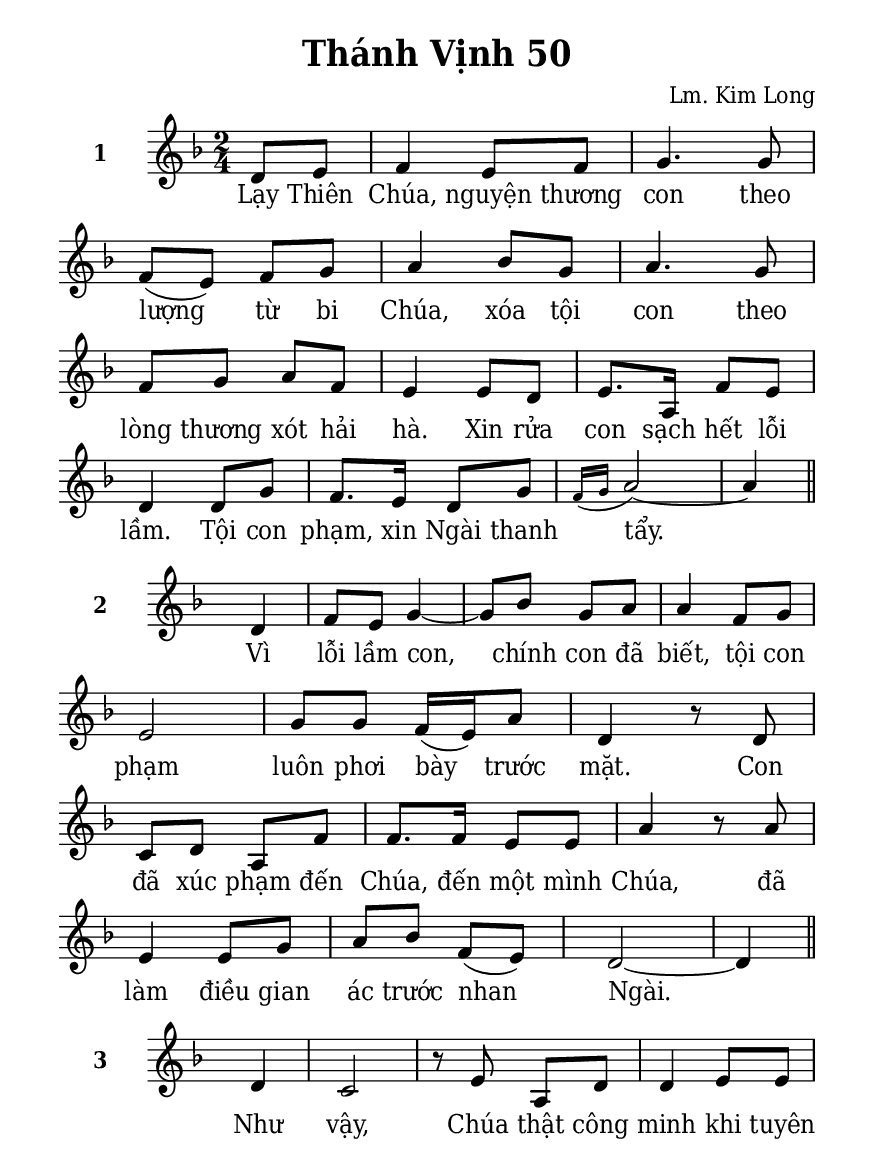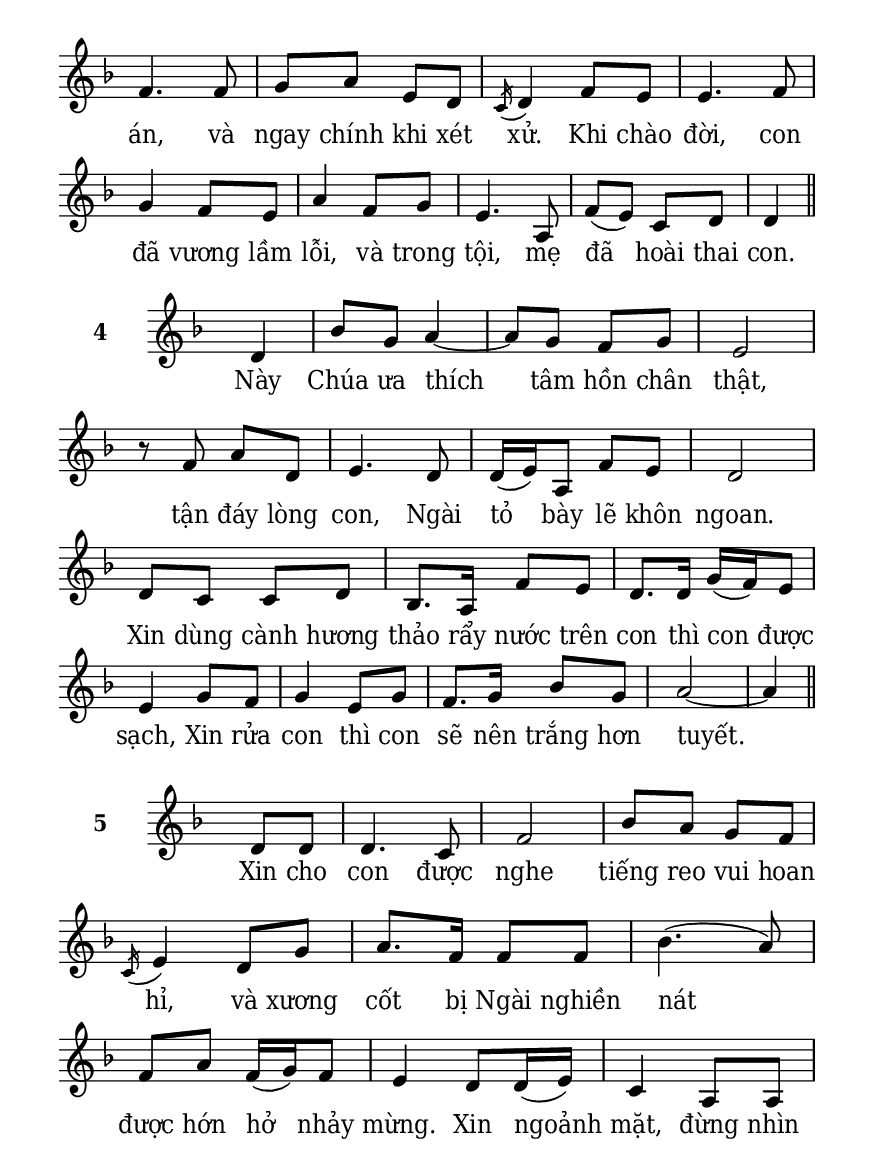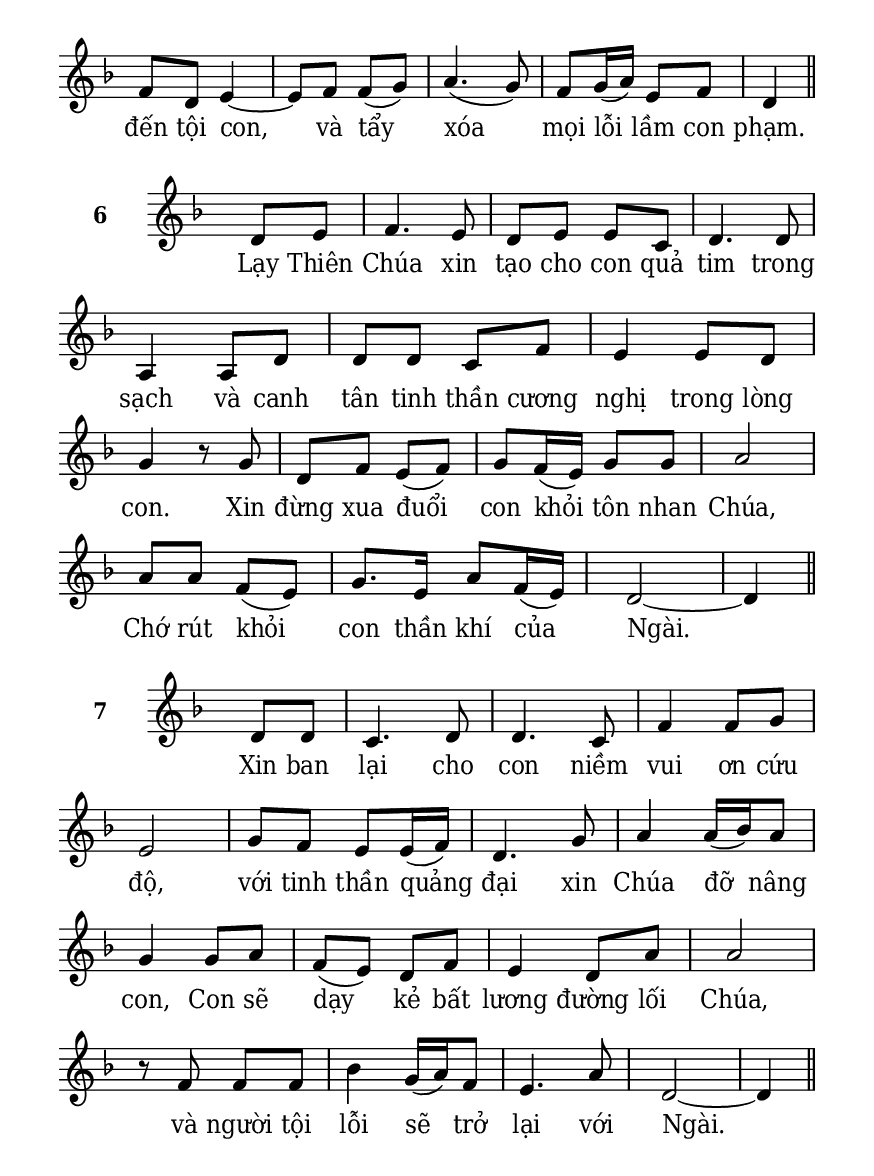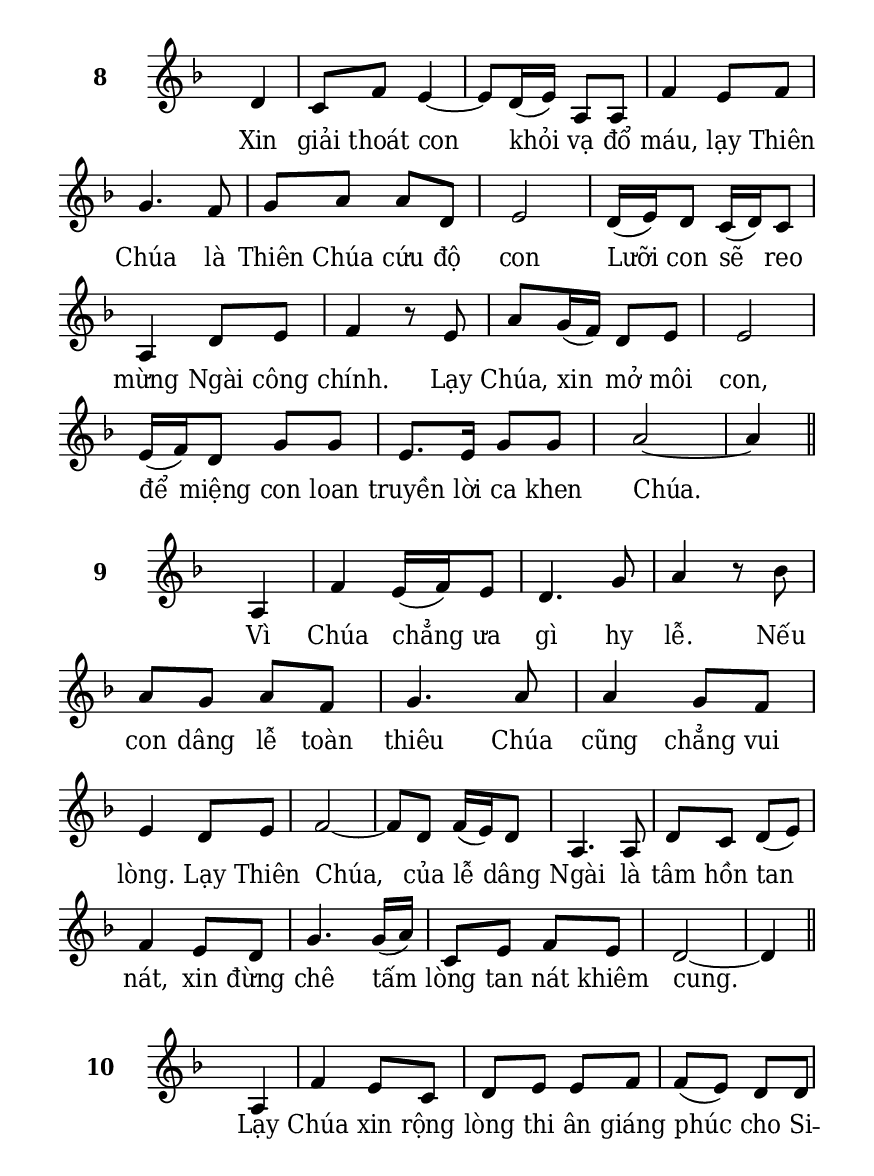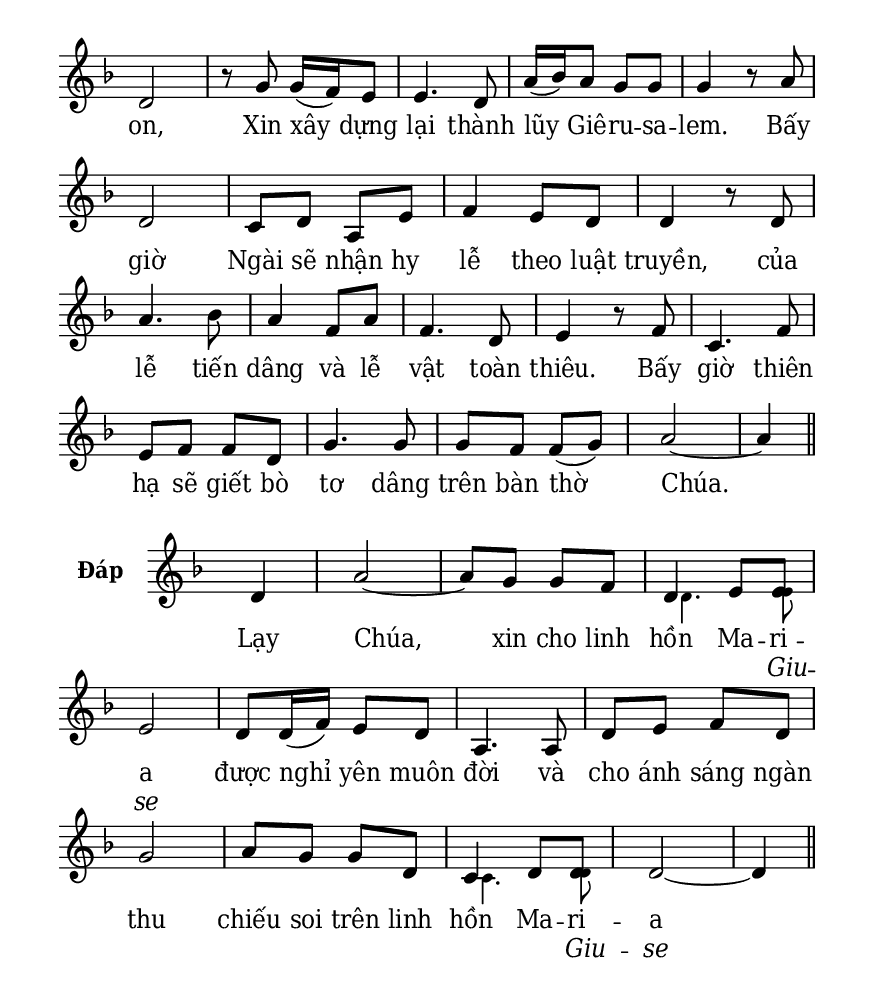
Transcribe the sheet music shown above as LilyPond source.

% Cài đặt chung
\version "2.22.1"
\include "english.ly"

\header {
  title = "Thánh Vịnh 50"
  composer = "Lm. Kim Long"
  %arranger = " "
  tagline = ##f
}

% Nhạc
nhacPhanMot = \relative c' {
  \key f \major
  \time 2/4
  \partial 4 d8 e |
  f4 e8 f |
  g4. g8 |
  f (e) f g |
  a4 bf8 g |
  a4. g8 |
  f g a f |
  e4 e8 d |
  e8. a,16 f'8 e |
  d4 d8 g |
  f8. e16 d8 g |
  \slashedGrace { f16 (g } a2) ~ |
  a4 \bar "||"
}

nhacPhanHai = \relative c' {
  \key f \major
  \time 2/4
  \partial 4 d4 |
  f8 e g4 ~ |
  g8 bf g a |
  a4 f8 g |
  e2 |
  g8 g f16 (e) a8 |
  d,4 r8 d |
  c d a f' |
  f8. f16 e8 e |
  a4 r8 a |
  e4 e8 g |
  a bf f (e) |
  d2 ~ |
  d4 \bar "||"
}

nhacPhanBa = \relative c' {
  \key f \major
  \time 2/4
  \partial 4 d4 |
  c2 |
  r8 e a, d |
  d4 e8 e |
  f4. f8 |
  g a e d |
  \slashedGrace { c16 ( } d4) f8 e |
  e4. f8 |
  g4 f8 e |
  a4 f8 g |
  e4. a,8 |
  f' (e) c d |
  d4 \bar "||"
}

nhacPhanBon = \relative c' {
  \key f \major
  \time 2/4
  \partial 4 d4 |
  bf'8 g a4 ~ |
  a8 g f g |
  e2 |
  r8 f a d, |
  e4. d8 |
  d16 (e) a,8 f' e |
  d2 |
  d8 c c d |
  bf8. a16 f'8 e |
  d8. d16 g (f) e8 |
  e4 g8 f |
  g4 e8 g |
  f8. g16 bf8 g |
  a2 ~ |
  a4 \bar "||"
}

nhacPhanNam = \relative c' {
  \key f \major
  \time 2/4
  \partial 4 d8 d |
  d4. c8 |
  f2 |
  bf8 a g f |
  \slashedGrace { c16 ( } e4) d8 g |
  a8. f16 f8 f |
  bf4. (a8) |
  f a f16 (g) f8 |
  e4 d8 d16 (e) |
  c4 a8 a |
  f' d e4 ~ |
  e8 f f (g) |
  a4. (g8) |
  f g16 (a) e8 f |
  d4 \bar "||"
}

nhacPhanSau = \relative c' {
  \key f \major
  \time 2/4
  \partial 4 d8 e |
  f4. e8 |
  d e e c |
  d4. d8 |
  a4 a8 d |
  d d c f |
  e4 e8 d |
  g4 r8 g |
  d f e (f) |
  g f16 (e) g8 g |
  a2 |
  a8 a f (e) |
  g8. e16 a8 f16 (e) |
  d2 ~ |
  d4 \bar "||"
}

nhacPhanBay = \relative c' {
  \key f \major
  \time 2/4
  \partial 4 d8 d |
  c4. d8 |
  d4. c8 |
  f4 f8 g |
  e2 |
  g8 f e e16 (f) |
  d4. g8 |
  a4 a16 (bf) a8 |
  g4 g8 a |
  f (e) d f |
  e4 d8 a' |
  a2 |
  r8 f f f |
  bf4 g16 (a) f8 |
  e4. a8 |
  d,2 ~ |
  d4 \bar "||"
}

nhacPhanTam = \relative c' {
  \key f \major
  \time 2/4
  \partial 4 d4 |
  c8 f e4 ~ |
  e8 d16 (e) a,8 a |
  f'4 e8 f |
  g4. f8 |
  g a a d, |
  e2 |
  d16 (e) d8 c16 (d) c8 |
  a4 d8 e |
  f4 r8 e |
  a g16 (f) d8 e |
  e2 |
  e16 (f) d8 g g |
  e8. e16 g8 g |
  a2 ~ |
  a4 \bar "||"
}

nhacPhanChin = \relative c' {
  \key f \major
  \time 2/4
  \partial 4 a4 |
  f'4 e16 (f) e8 |
  d4. g8 |
  a4 r8 bf |
  a g a f |
  g4. a8 |
  a4 g8 f |
  e4 d8 e |
  f2 ~ |
  f8 d f16 (e) d8 |
  a4. a8 |
  d c d (e) |
  f4 e8 d |
  g4. g16 (a) |
  c,8 e f e |
  d2 ~ |
  d4 \bar "||"
}

nhacPhanMuoi = \relative c' {
  \key f \major
  \time 2/4
  \partial 4 a4 |
  f'4 e8 c |
  d e e f |
  f (e) d d |
  d2 |
  r8 g g16 (f) e8 |
  e4. d8 |
  a'16 (bf) a8 g g |
  g4 r8 a |
  d,2 |
  c8 d a e' |
  f4 e8 d |
  d4 r8 d |
  a'4. bf8 |
  a4 f8 a |
  f4. d8 |
  e4 r8 f |
  c4. f8 |
  e f f d |
  g4. g8 |
  g f f (g) |
  a2 ~ |
  a4 \bar "||"
}

nhacPhanMuoiMot = \relative c' {
  \key f \major
  \time 2/4
  \partial 4 d4 |
  a'2 ~ |
  a8 g g f |
  <<
    {
      \voiceOne
      d4 e8 e
    }
    \new Voice = "beBas" {
      \voiceTwo
      \override NoteColumn.force-hshift = #1
      \tiny d4. e8
    }
  >>
  \oneVoice
  e2 |
  d8 d16 (f) e8 d |
  a4. a8 |
  d e f d |
  g2 |
  a8 g g d |
  <<
    {
      \voiceOne
      c4 d8 d
    }
    \new Voice = "beBas" {
      \voiceTwo
      \override NoteColumn.force-hshift = #1
      \tiny c4. d8
    }
  >>
  \oneVoice
  d2 ~ |
  d4 \bar "||"
}

% Lời
loiPhanMot = \lyricmode {
  Lạy Thiên Chúa, nguyện thương con theo lượng từ bi Chúa,
  xóa tội con theo lòng thương xót hải hà.
  Xin rửa con sạch hết lỗi lầm.
  Tội con phạm, xin Ngài thanh tẩy.
}

loiPhanHai = \lyricmode {
  Vì lỗi lầm con, chính con đã biết,
  tội con phạm luôn phơi bày trước mặt.
  Con đã xúc phạm đến Chúa, đến một mình Chúa,
  đã làm điều gian ác trước nhan Ngài.
}

loiPhanBa = \lyricmode {
  Như vậy, Chúa thật công minh khi tuyên án,
  và ngay chính khi xét xử.
  Khi chào đời, con đã vương lầm lỗi,
  và trong tội, mẹ đã hoài thai con.
}

loiPhanBon = \lyricmode {
  Này Chúa ưa thích tâm hồn chân thật, tận đáy lòng con,
  Ngài tỏ bày lẽ khôn ngoan.
  Xin dùng cành hương thảo rẩy nước trên con thì con được sạch,
  Xin rửa con thì con sẽ nên trắng hơn tuyết.
}

loiPhanNam = \lyricmode {
  Xin cho con được nghe tiếng reo vui hoan hỉ,
  và xương cốt bị Ngài nghiền nát được hớn hở nhảy mừng.
  Xin ngoảnh mặt, đừng nhìn đến tội con,
  và tẩy xóa mọi lỗi lầm con phạm.
}

loiPhanSau = \lyricmode {
  Lạy Thiên Chúa xin tạo cho con quả tim trong sạch
  và canh tân tinh thần cương nghị trong lòng con.
  Xin đừng xua đuổi con khỏi tôn nhan Chúa,
  Chớ rút khỏi con thần khí của Ngài.
}

loiPhanBay = \lyricmode {
  Xin ban lại cho con niềm vui ơn cứu độ,
  với tinh thần quảng đại xin Chúa đỡ nâng con,
  Con sẽ dạy kẻ bất lương đường lối Chúa,
  và người tội lỗi sẽ trở lại với Ngài.
}

loiPhanTam = \lyricmode {
  Xin giải thoát con khỏi vạ đổ máu,
  lạy Thiên Chúa là Thiên Chúa cứu độ con
  Lưỡi con sẽ reo mừng Ngài công chính.
  Lạy Chúa, xin mở môi con,
  để miệng con loan truyền lời ca khen Chúa.
}

loiPhanChin = \lyricmode {
  Vì Chúa chẳng ưa gì hy lễ.
  Nếu con dâng lễ toàn thiêu Chúa cũng chẳng vui lòng.
  Lạy Thiên Chúa, của lễ dâng Ngài là tâm hồn tan nát,
  xin đừng chê tấm lòng tan nát khiêm cung.
}

loiPhanMuoi = \lyricmode {
  Lạy Chúa xin rộng lòng thi ân giáng phúc cho Si -- on,
  Xin xây dựng lại thành lũy Giê -- ru -- sa -- lem.
  Bấy giờ Ngài sẽ nhận hy lễ theo luật truyền,
  của lễ tiến dâng và lễ vật toàn thiêu.
  Bấy giờ thiên hạ sẽ giết bò tơ dâng trên bàn thờ Chúa.
}

loiPhanMuoiMot = \lyricmode {
  Lạy Chúa, xin cho linh
  <<
  { hồn Ma -- ri -- a }
  \new Lyrics {
	  \set associatedVoice = "beBas"
	  \override Lyrics.LyricText.font-shape = #'italic
	  _ _ Giu -- se
	}
  >>
  được nghỉ yên muôn đời
  và cho ánh sáng ngàn thu chiếu soi trên linh
  <<
  { hồn Ma -- ri -- a }
  \new Lyrics {
	  \set associatedVoice = "beBas"
	  \override Lyrics.LyricText.font-shape = #'italic
	  _ _ Giu -- se
	}
  >>
}

% Dàn trang
\paper {
  #(set-paper-size "a5")
  top-margin = 10\mm
  bottom-margin = 10\mm
  left-margin = 10\mm
  right-margin = 10\mm
  indent = #0
  #(define fonts
	 (make-pango-font-tree "Deja Vu Serif Condensed"
	 		       "Deja Vu Serif Condensed"
			       "Deja Vu Serif Condensed"
			       (/ 20 20)))
  print-page-number = ##f
}

\score {
  <<
    \new Staff \with {
      instrumentName = \markup { \bold "1" }} <<
        \clef treble
        \new Voice = beSop {
          \nhacPhanMot
        }
      \new Lyrics \lyricsto beSop \loiPhanMot
    >>
  >>
  \layout {
    indent = 15
    \override Lyrics.LyricSpace.minimum-distance = #0.8
    \override Score.BarNumber.break-visibility = ##(#f #f #f)
    \override Score.SpacingSpanner.uniform-stretching = ##t
    ragged-last = ##f
  }
}

\score {
  <<
    \new Staff \with {
      instrumentName = \markup { \bold "2" }} <<
        \clef treble
        \new Voice = beSop {
          \nhacPhanHai
        }
      \new Lyrics \lyricsto beSop \loiPhanHai
    >>
  >>
  \layout {
    indent = 15
    \override Staff.TimeSignature.transparent = ##t
    \override Lyrics.LyricSpace.minimum-distance = #0.8
    \override Score.BarNumber.break-visibility = ##(#f #f #f)
    \override Score.SpacingSpanner.uniform-stretching = ##t
    ragged-last = ##f
  }
}

\score {
  <<
    \new Staff \with {
      instrumentName = \markup { \bold "3" }} <<
        \clef treble
        \new Voice = beSop {
          \nhacPhanBa
        }
      \new Lyrics \lyricsto beSop \loiPhanBa
    >>
  >>
  \layout {
    indent = 15
    \override Staff.TimeSignature.transparent = ##t
    \override Lyrics.LyricSpace.minimum-distance = #0.8
    \override Score.BarNumber.break-visibility = ##(#f #f #f)
    \override Score.SpacingSpanner.uniform-stretching = ##t
    ragged-last = ##f
  }
}

\score {
  <<
    \new Staff \with {
      instrumentName = \markup { \bold "4" }} <<
        \clef treble
        \new Voice = beSop {
          \nhacPhanBon
        }
      \new Lyrics \lyricsto beSop \loiPhanBon
    >>
  >>
  \layout {
    indent = 15
    \override Staff.TimeSignature.transparent = ##t
    \override Lyrics.LyricSpace.minimum-distance = #0.8
    \override Score.BarNumber.break-visibility = ##(#f #f #f)
    \override Score.SpacingSpanner.uniform-stretching = ##t
    ragged-last = ##f
  }
}

\score {
  <<
    \new Staff \with {
      instrumentName = \markup { \bold "5" }} <<
        \clef treble
        \new Voice = beSop {
          \nhacPhanNam
        }
      \new Lyrics \lyricsto beSop \loiPhanNam
    >>
  >>
  \layout {
    indent = 15
    \override Staff.TimeSignature.transparent = ##t
    \override Lyrics.LyricSpace.minimum-distance = #0.8
    \override Score.BarNumber.break-visibility = ##(#f #f #f)
    \override Score.SpacingSpanner.uniform-stretching = ##t
    ragged-last = ##f
  }
}

\score {
  <<
    \new Staff \with {
      instrumentName = \markup { \bold "6" }} <<
        \clef treble
        \new Voice = beSop {
          \nhacPhanSau
        }
      \new Lyrics \lyricsto beSop \loiPhanSau
    >>
  >>
  \layout {
    indent = 15
    \override Staff.TimeSignature.transparent = ##t
    \override Lyrics.LyricSpace.minimum-distance = #0.8
    \override Score.BarNumber.break-visibility = ##(#f #f #f)
    \override Score.SpacingSpanner.uniform-stretching = ##t
    ragged-last = ##f
  }
}

\score {
  <<
    \new Staff \with {
      instrumentName = \markup { \bold "7" }} <<
        \clef treble
        \new Voice = beSop {
          \nhacPhanBay
        }
      \new Lyrics \lyricsto beSop \loiPhanBay
    >>
  >>
  \layout {
    indent = 15
    \override Staff.TimeSignature.transparent = ##t
    \override Lyrics.LyricSpace.minimum-distance = #0.8
    \override Score.BarNumber.break-visibility = ##(#f #f #f)
    \override Score.SpacingSpanner.uniform-stretching = ##t
    ragged-last = ##f
  }
}

\score {
  <<
    \new Staff \with {
      instrumentName = \markup { \bold "8" }} <<
        \clef treble
        \new Voice = beSop {
          \nhacPhanTam
        }
      \new Lyrics \lyricsto beSop \loiPhanTam
    >>
  >>
  \layout {
    indent = 15
    \override Staff.TimeSignature.transparent = ##t
    \override Lyrics.LyricSpace.minimum-distance = #0.8
    \override Score.BarNumber.break-visibility = ##(#f #f #f)
    \override Score.SpacingSpanner.uniform-stretching = ##t
    ragged-last = ##f
  }
}

\score {
  <<
    \new Staff \with {
      instrumentName = \markup { \bold "9" }} <<
        \clef treble
        \new Voice = beSop {
          \nhacPhanChin
        }
      \new Lyrics \lyricsto beSop \loiPhanChin
    >>
  >>
  \layout {
    indent = 15
    \override Staff.TimeSignature.transparent = ##t
    \override Lyrics.LyricSpace.minimum-distance = #0.8
    \override Score.BarNumber.break-visibility = ##(#f #f #f)
    \override Score.SpacingSpanner.uniform-stretching = ##t
    ragged-last = ##f
  }
}

\score {
  <<
    \new Staff \with {
      instrumentName = \markup { \bold "10" }} <<
        \clef treble
        \new Voice = beSop {
          \nhacPhanMuoi
        }
      \new Lyrics \lyricsto beSop \loiPhanMuoi
    >>
  >>
  \layout {
    indent = 15
    \override Staff.TimeSignature.transparent = ##t
    \override Lyrics.LyricSpace.minimum-distance = #0.8
    \override Score.BarNumber.break-visibility = ##(#f #f #f)
    \override Score.SpacingSpanner.uniform-stretching = ##t
    ragged-last = ##f
  }
}

\score {
  <<
    \new Staff \with {
      instrumentName = \markup { \bold "Đáp" }} <<
        \clef treble
        \new Voice = beSop {
          \nhacPhanMuoiMot
        }
      \new Lyrics \lyricsto beSop \loiPhanMuoiMot
    >>
  >>
  \layout {
    indent = 15
    \override Staff.TimeSignature.transparent = ##t
    \override Lyrics.LyricSpace.minimum-distance = #0.8
    \override Score.BarNumber.break-visibility = ##(#f #f #f)
    \override Score.SpacingSpanner.uniform-stretching = ##t
    ragged-last = ##f
  }
}
